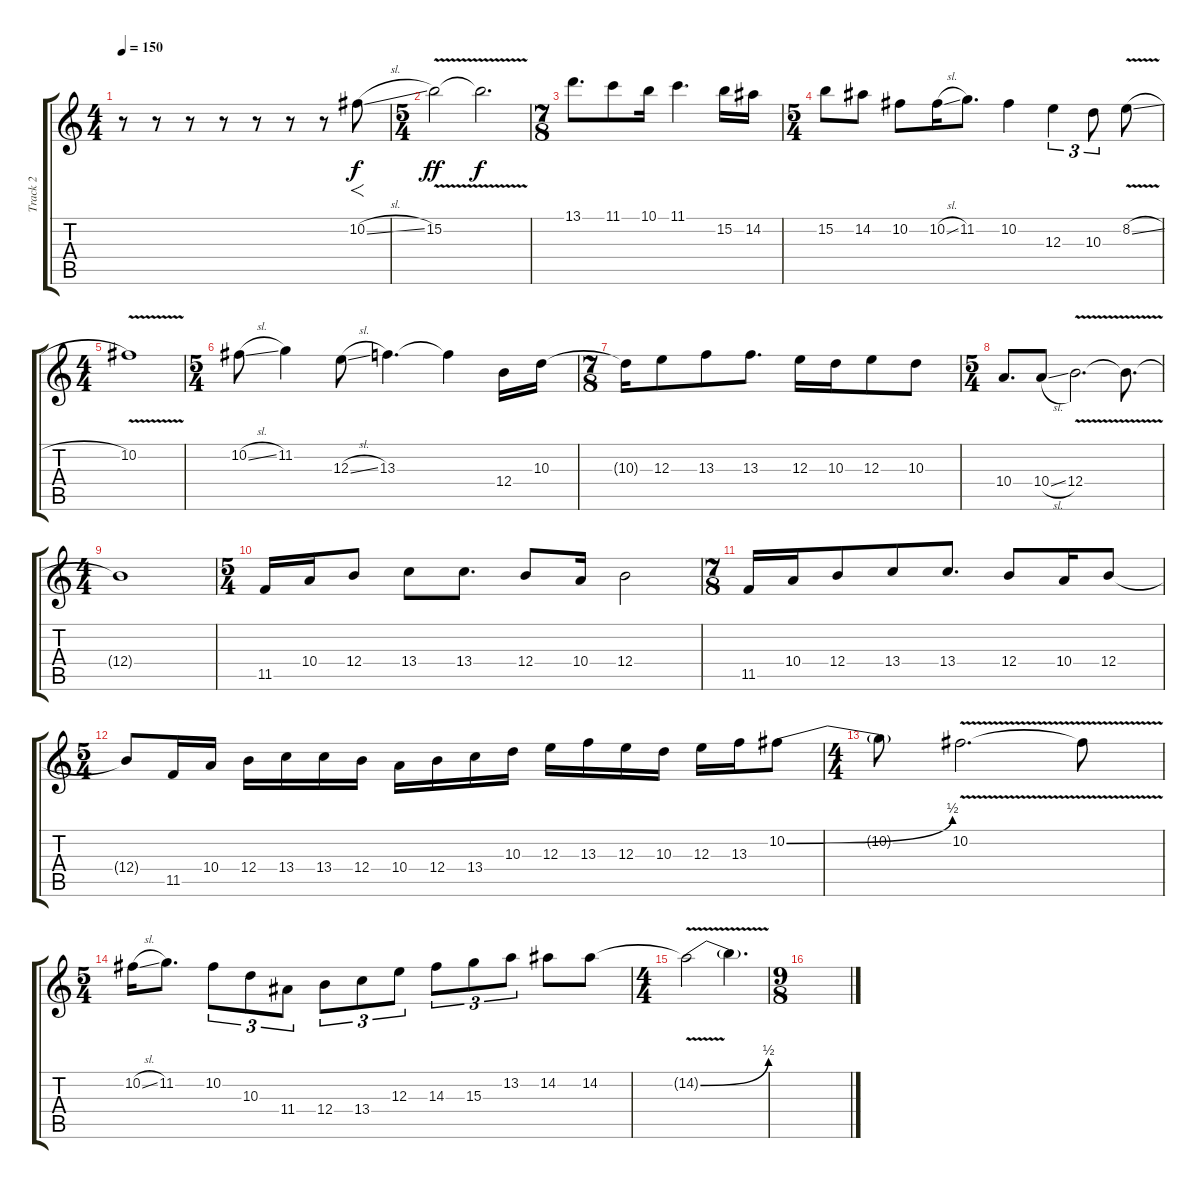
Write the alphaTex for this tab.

\track ("Track 2" "Track 2") {instrument distortionguitar}
\staff {score tabs}
\tuning (Db4 Ab3 E3 B2 Gb2 Db2) {hide}
\ts (4 4)
\tempo 150
\clef g2
\ks c
r.8{dy f} r.8 r.8 r.8 r.8 r.8 r.8 10.2{sl}.8{f} |
\ts (5 4)
15.2{v}.2{dy ff} 15.2{t}.2{d dy f} |
\ts (7 8)
13.1.8{d} 11.1.8 10.1.16 11.1.4{d} 15.2.16 14.2.16 |
\ts (5 4)
15.2.8 14.2.8 10.2.8 10.2{sl}.16 11.2.8{d} 10.2.4 12.3.4{tu (3 2)} 10.3.8{tu (3 2)} 8.2{v sl}.8 |
\ts (4 4)
10.2{v}.1 |
\ts (5 4)
10.2{sl}.8 11.2.4 12.3{sl}.8 13.3.4{d} 13.3{t}.4 12.4.16 10.3.16 |
\ts (7 8)
10.3{t}.16 12.3.8 13.3.8 13.3.8{d} 12.3.16 10.3.16 12.3.8 10.3.8 |
\ts (5 4)
10.4.8{d} 10.4{sl}.8 12.4{v}.2{d} 12.4{t}.8{d} |
\ts (4 4)
12.4{t}.1 |
\ts (5 4)
11.5.16 10.4.16 12.4.8 13.4.8 13.4.8{d} 12.4.8 10.4.16 12.4.2 |
\ts (7 8)
11.5.16 10.4.16 12.4.8 13.4.8 13.4.8{d} 12.4.8 10.4.16 12.4.8 |
\ts (5 4)
12.4{t}.8 11.5.16 10.4.16 12.4.16 13.4.16 13.4.16 12.4.16 10.4.16 12.4.16 13.4.16 10.3.16 12.3.16 13.3.16 12.3.16 10.3.16 12.3.16 13.3.16 10.2{be (bend 0 0 60 2)}.8 |
\ts (4 4)
10.2{t}.8 10.2{v}.2{d} 10.2{t}.8 |
\ts (5 4)
10.2{sl}.16 11.2.8{d} 10.2.8{tu (3 2)} 10.3.8{tu (3 2)} 11.4.8{tu (3 2)} 12.4.8{tu (3 2)} 13.4.8{tu (3 2)} 12.3.8{tu (3 2)} 14.3.8{tu (3 2)} 15.3.8{tu (3 2)} 13.2.8{tu (3 2)} 14.2.8 14.2.8 |
\ts (4 4)
14.2{be (bend 0 0 60 2) v t}.2 14.2{t}.4{d} |
\ts (9 8)
